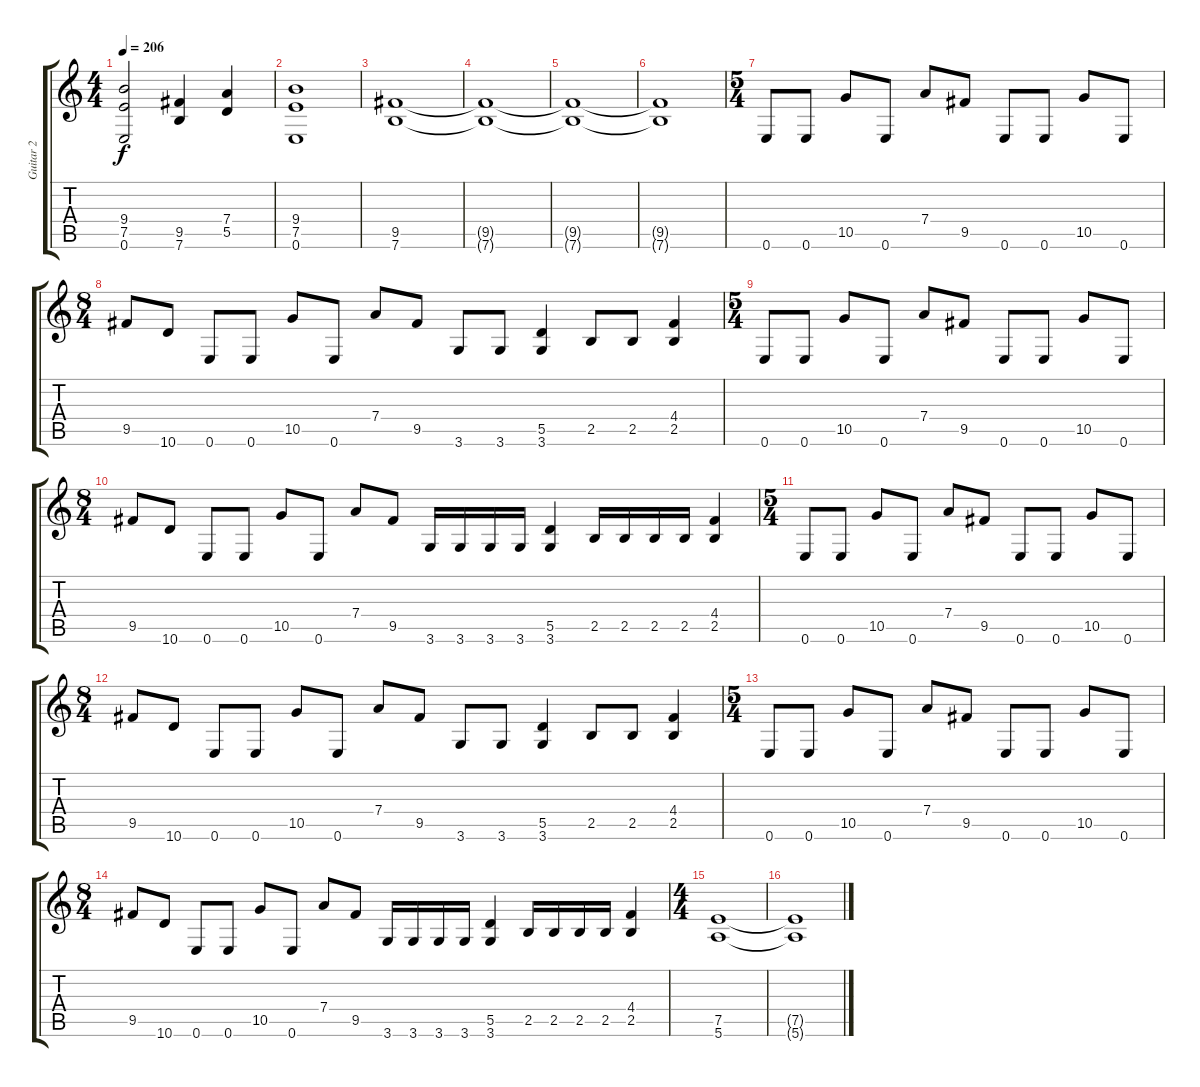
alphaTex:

\track ("Guitar 2" "Guitar 2") {instrument distortionguitar}
\staff {score tabs}
\tuning (E4 B3 G3 D3 A2 E2) {hide}
\ts (4 4)
\tempo 206
\clef g2
\ks c
(9.4 7.5 0.6).2{dy f} (9.5 7.6).4 (7.4 5.5).4 |
(9.4 7.5 0.6).1 |
(9.5 7.6).1 |
(9.5{t} 7.6{t}).1 |
(9.5{t} 7.6{t}).1 |
(9.5{t} 7.6{t}).1 |
\ts (5 4)
0.6.8 0.6.8 10.5.8 0.6.8 7.4.8 9.5.8 0.6.8 0.6.8 10.5.8 0.6.8 |
\ts (8 4)
9.5.8 10.6.8 0.6.8 0.6.8 10.5.8 0.6.8 7.4.8 9.5.8 3.6.8 3.6.8 (5.5 3.6).4 2.5.8 2.5.8 (4.4 2.5).4 |
\ts (5 4)
0.6.8 0.6.8 10.5.8 0.6.8 7.4.8 9.5.8 0.6.8 0.6.8 10.5.8 0.6.8 |
\ts (8 4)
9.5.8 10.6.8 0.6.8 0.6.8 10.5.8 0.6.8 7.4.8 9.5.8 3.6.16 3.6.16 3.6.16 3.6.16 (5.5 3.6).4 2.5.16 2.5.16 2.5.16 2.5.16 (4.4 2.5).4 |
\ts (5 4)
0.6.8 0.6.8 10.5.8 0.6.8 7.4.8 9.5.8 0.6.8 0.6.8 10.5.8 0.6.8 |
\ts (8 4)
9.5.8 10.6.8 0.6.8 0.6.8 10.5.8 0.6.8 7.4.8 9.5.8 3.6.8 3.6.8 (5.5 3.6).4 2.5.8 2.5.8 (4.4 2.5).4 |
\ts (5 4)
0.6.8 0.6.8 10.5.8 0.6.8 7.4.8 9.5.8 0.6.8 0.6.8 10.5.8 0.6.8 |
\ts (8 4)
9.5.8 10.6.8 0.6.8 0.6.8 10.5.8 0.6.8 7.4.8 9.5.8 3.6.16 3.6.16 3.6.16 3.6.16 (5.5 3.6).4 2.5.16 2.5.16 2.5.16 2.5.16 (4.4 2.5).4 |
\ts (4 4)
(7.5 5.6).1 |
(7.5{t} 5.6{t}).1
